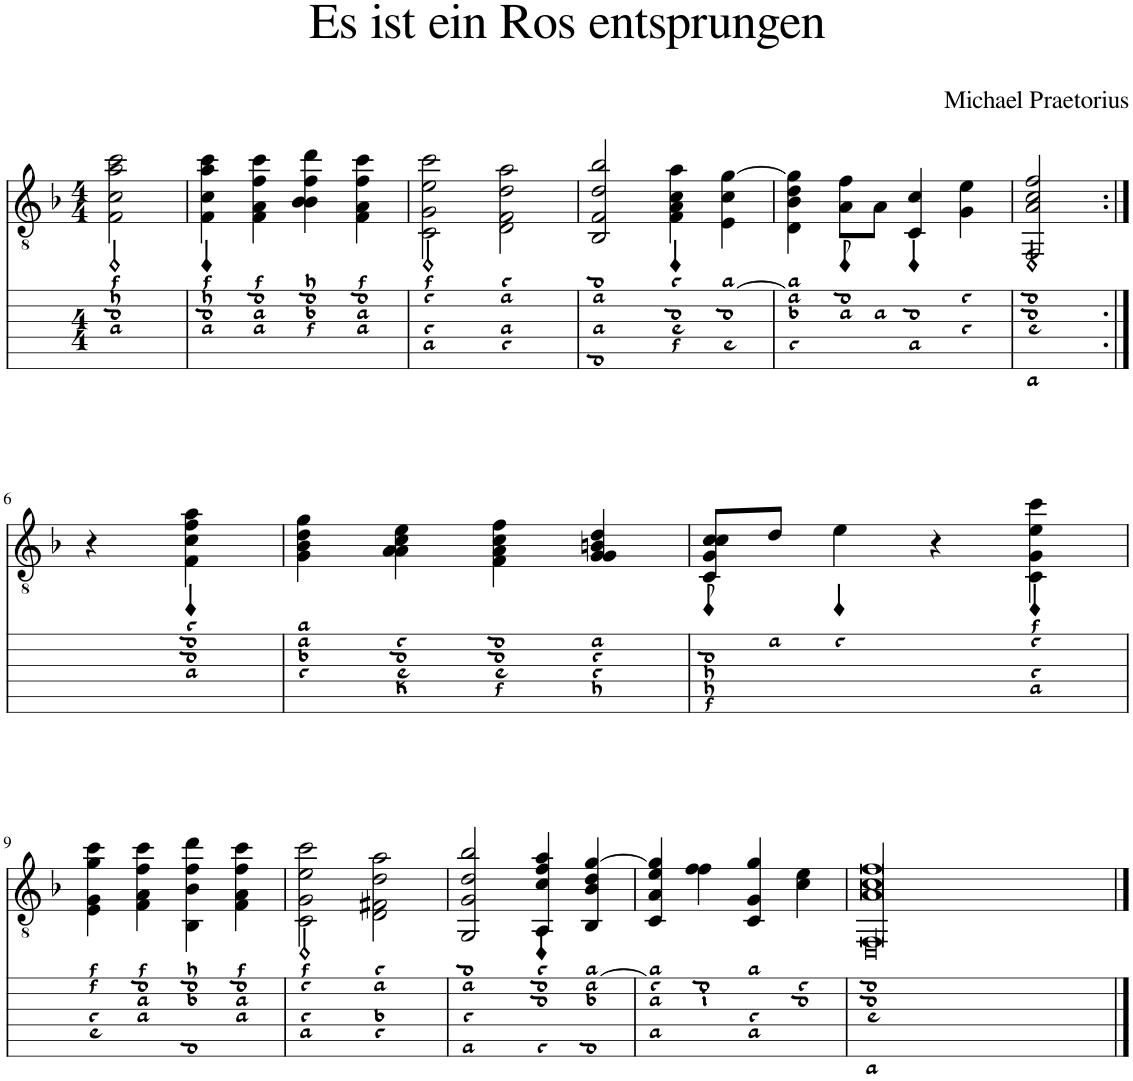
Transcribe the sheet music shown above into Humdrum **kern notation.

**kern	**kern
*part1	*part1
*staff2	*staff1
*I"Arciloutna	*
*I'A. lout.	*
*stria6	*
*	*clefGv2
*k[b-]	*k[b-]
*M4/4	*M4/4
=	=
2F 2c 2a 2cc	2F\ 2c\ 2a\ 2cc\
=1	=1
4F 4c 4a 4cc	4F\ 4c\ 4a\ 4cc\
4F 4A 4f 4cc	4F\ 4A\ 4f\ 4cc\
4B- 4B- 4f 4dd	4B-\ 4B-\ 4f\ 4dd\
4F 4A 4f 4cc	4F\ 4A\ 4f\ 4cc\
=2	=2
2C 2G 2e 2cc	2C\ 2G\ 2e\ 2cc\
2D 2F 2d 2a	2D\ 2F\ 2d\ 2a\
=3	=3
2BB- 2F 2d 2b-	2BB-/ 2F/ 2d/ 2b-/
4F 4A 4c 4a	4F\ 4A\ 4c\ 4a\
4E 4c [4g	4E\ 4c\ [4g\
=4	=4
4D 4B- 4d 4g]	4D\ 4B-\ 4d\ 4g\]
8A\ 8f\L	8A\ 8f\L
8AJ	8A\J
4C 4c	4C/ 4c/
4G 4e	4G\ 4e\
=5	=5
2FF 2A 2c 2f	2FF/ 2A/ 2c/ 2f/
!!LO:LB:g=z
=6:|!	=6:|!
4r	4r
4F 4c 4f 4a	4F\ 4c\ 4f\ 4a\
=7	=7
4G 4B- 4d 4g	4G\ 4B-\ 4d\ 4g\
4A 4A 4c 4e	4A\ 4A\ 4c\ 4e\
4F 4A 4c 4f	4F\ 4A\ 4c\ 4f\
4G 4G 4Bn 4d	4G/ 4G/ 4Bn/ 4d/
=8	=8
8C\ 8G\ 8c\ 8c\L	8C/ 8G/ 8c/ 8c/L
8dJ	8d/J
4e	4e\
4r	4r
4C 4G 4e 4cc	4C\ 4G\ 4e\ 4cc\
!!LO:LB:g=z
=9	=9
4E 4G 4g 4cc	4E\ 4G\ 4g\ 4cc\
4F 4A 4f 4cc	4F\ 4A\ 4f\ 4cc\
4BB- 4B- 4f 4dd	4BB-\ 4B-\ 4f\ 4dd\
4F 4A 4f 4cc	4F\ 4A\ 4f\ 4cc\
=10	=10
2C 2G 2e 2cc	2C\ 2G\ 2e\ 2cc\
2D 2F#X 2d 2a	2D\ 2F#X\ 2d\ 2a\
=11	=11
2GG 2G 2d 2b-	2GG/ 2G/ 2d/ 2b-/
4AA 4c 4f 4a	4AA/ 4c/ 4f/ 4a/
4BB- 4B- 4d [4g	4BB-/ 4B-/ 4d/ [4g/
=12	=12
4C 4A 4e 4g]	4C/ 4A/ 4e/ 4g/]
4f 4f	4f\ 4f\
4C 4G 4g	4C/ 4G/ 4g/
4c 4e	4c\ 4e\
=13	=13
[1FF [1A [1c [1f	[1FF/ [1A/ [1c/ [1f/
0.ryy	0.ryy
==14	==14
1FF_ 1A_ 1c_ 1f_	1FF/_ 1A/_ 1c/_ 1f/_
=15	=15
1FF_ 1A_ 1c_ 1f_	1FF/_ 1A/_ 1c/_ 1f/_
=16	=16
1FF] 1A] 1c] 1f]	1FF/] 1A/] 1c/] 1f/]
=	=
*-	*-
